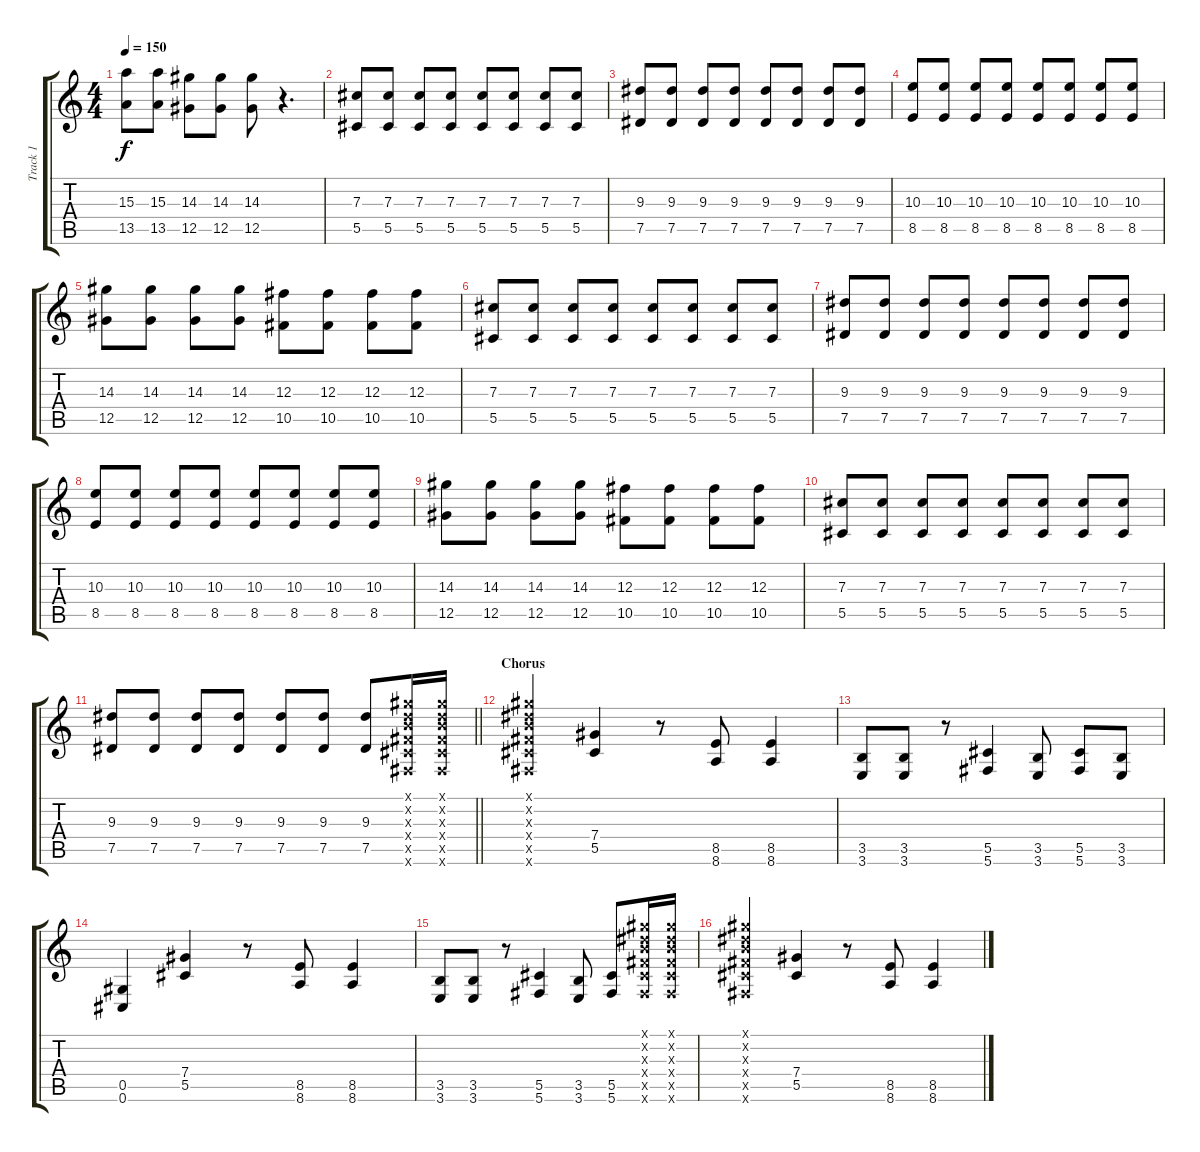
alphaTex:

\track ("Track 1" "Track 1") {instrument distortionguitar}
\staff {score tabs}
\tuning (Eb4 Bb3 Gb3 Db3 Ab2 Db2) {hide}
\ts (4 4)
\tempo 150
\clef g2
\ks c
(15.3 13.5).8{dy f} (15.3 13.5).8 (14.3 12.5).8 (14.3 12.5).8 (14.3 12.5).8 r.4{d} |
(7.3 5.5).8 (7.3 5.5).8 (7.3 5.5).8 (7.3 5.5).8 (7.3 5.5).8 (7.3 5.5).8 (7.3 5.5).8 (7.3 5.5).8 |
(9.3 7.5).8 (9.3 7.5).8 (9.3 7.5).8 (9.3 7.5).8 (9.3 7.5).8 (9.3 7.5).8 (9.3 7.5).8 (9.3 7.5).8 |
(10.3 8.5).8 (10.3 8.5).8 (10.3 8.5).8 (10.3 8.5).8 (10.3 8.5).8 (10.3 8.5).8 (10.3 8.5).8 (10.3 8.5).8 |
(14.3 12.5).8 (14.3 12.5).8 (14.3 12.5).8 (14.3 12.5).8 (12.3 10.5).8 (12.3 10.5).8 (12.3 10.5).8 (12.3 10.5).8 |
(7.3 5.5).8 (7.3 5.5).8 (7.3 5.5).8 (7.3 5.5).8 (7.3 5.5).8 (7.3 5.5).8 (7.3 5.5).8 (7.3 5.5).8 |
(9.3 7.5).8 (9.3 7.5).8 (9.3 7.5).8 (9.3 7.5).8 (9.3 7.5).8 (9.3 7.5).8 (9.3 7.5).8 (9.3 7.5).8 |
(10.3 8.5).8 (10.3 8.5).8 (10.3 8.5).8 (10.3 8.5).8 (10.3 8.5).8 (10.3 8.5).8 (10.3 8.5).8 (10.3 8.5).8 |
(14.3 12.5).8 (14.3 12.5).8 (14.3 12.5).8 (14.3 12.5).8 (12.3 10.5).8 (12.3 10.5).8 (12.3 10.5).8 (12.3 10.5).8 |
(7.3 5.5).8 (7.3 5.5).8 (7.3 5.5).8 (7.3 5.5).8 (7.3 5.5).8 (7.3 5.5).8 (7.3 5.5).8 (7.3 5.5).8 |
\barLineRight lightlight
(9.3 7.5).8 (9.3 7.5).8 (9.3 7.5).8 (9.3 7.5).8 (9.3 7.5).8 (9.3 7.5).8 (9.3 7.5).8 (5.1{x} 5.2{x} 5.3{x} 5.4{x} 5.5{x} 5.6{x}).16 (5.1{x} 5.2{x} 5.3{x} 5.4{x} 5.5{x} 5.6{x}).16 |
\section ("" "Chorus")
(5.1{x} 5.2{x} 5.3{x} 5.4{x} 5.5{x} 5.6{x}).4 (7.4 5.5).4 r.8 (8.5 8.6).8 (8.5 8.6).4 |
(3.5 3.6).8 (3.5 3.6).8 r.8 (5.5 5.6).4 (3.5 3.6).8 (5.5 5.6).8 (3.5 3.6).8 |
(0.5 0.6).4 (7.4 5.5).4 r.8 (8.5 8.6).8 (8.5 8.6).4 |
(3.5 3.6).8 (3.5 3.6).8 r.8 (5.5 5.6).4 (3.5 3.6).8 (5.5 5.6).8 (5.1{x} 5.2{x} 5.3{x} 5.4{x} 5.5{x} 5.6{x}).16 (5.1{x} 5.2{x} 5.3{x} 5.4{x} 5.5{x} 5.6{x}).16 |
(5.1{x} 5.2{x} 5.3{x} 5.4{x} 5.5{x} 5.6{x}).4 (7.4 5.5).4 r.8 (8.5 8.6).8 (8.5 8.6).4
